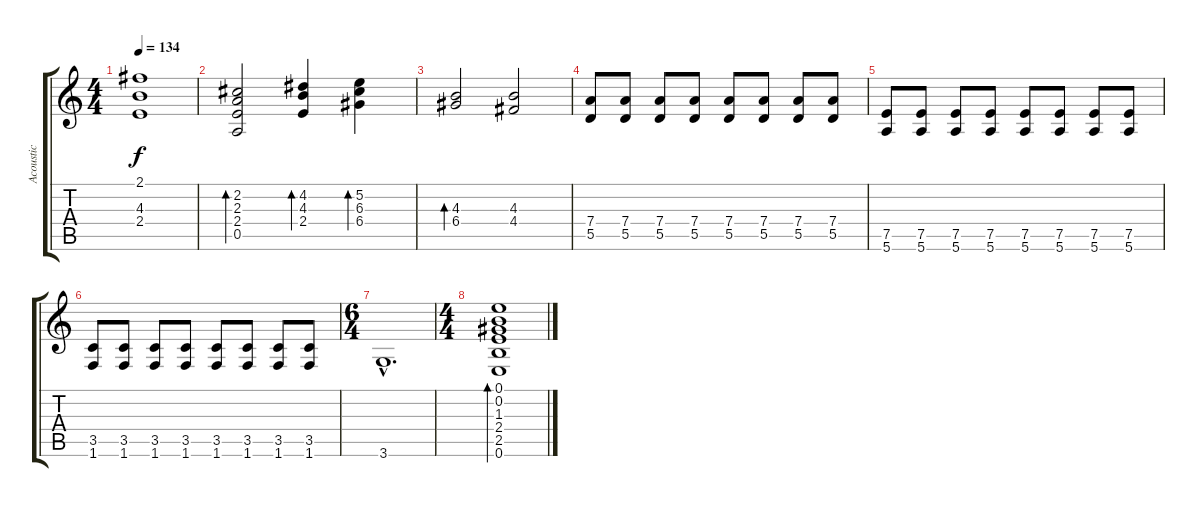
\track ("Acoustic" "Acoustic") {instrument acousticguitarsteel}
\staff {score tabs}
\tuning (E4 B3 G3 D3 A2 E2) {hide}
\ts (4 4)
\tempo 134
\clef g2
\ks c
(2.1{t} 4.3{t} 2.4{t}).1{dy f} |
(2.2 2.3 2.4 0.5).2{bd 120} (4.2 4.3 2.4).4{bd 120} (5.2 6.3 6.4).4{bd 120} |
(4.3 6.4).2{bd 120} (4.3 4.4).2 |
(7.4 5.5).8 (7.4 5.5).8 (7.4 5.5).8 (7.4 5.5).8 (7.4 5.5).8 (7.4 5.5).8 (7.4 5.5).8 (7.4 5.5).8 |
(7.5 5.6).8 (7.5 5.6).8 (7.5 5.6).8 (7.5 5.6).8 (7.5 5.6).8 (7.5 5.6).8 (7.5 5.6).8 (7.5 5.6).8 |
(3.5 1.6).8 (3.5 1.6).8 (3.5 1.6).8 (3.5 1.6).8 (3.5 1.6).8 (3.5 1.6).8 (3.5 1.6).8 (3.5 1.6).8 |
\ts (6 4)
3.6{hac}.1{d} |
\ts (4 4)
(0.1 0.2 1.3 2.4 2.5 0.6).1{bd 120}
